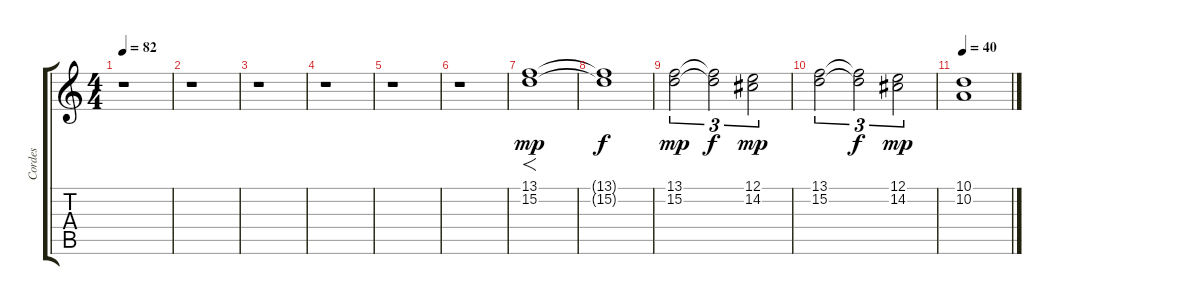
\track ("Cordes" "Cordes") {instrument stringensemble1}
\staff {score tabs}
\tuning (E4 B3 G3 D3 A2 E2) {hide}
\ts (4 4)
\tempo 82
\clef g2
\ks c
r.1{dy mp} |
r.1 |
r.1 |
r.1 |
r.1 |
r.1 |
(13.1 15.2).1{f volume 13} |
(13.1{t} 15.2{t}).1{dy f} |
(13.1 15.2).2{tu (3 2) dy mp} (13.1{t} 15.2{t}).2{tu (3 2) dy f} (12.1 14.2).2{tu (3 2) dy mp} |
(13.1 15.2).2{tu (3 2)} (13.1{t} 15.2{t}).2{tu (3 2) dy f} (12.1 14.2).2{tu (3 2) dy mp} |
\tempo 40
(10.1 10.2).1
